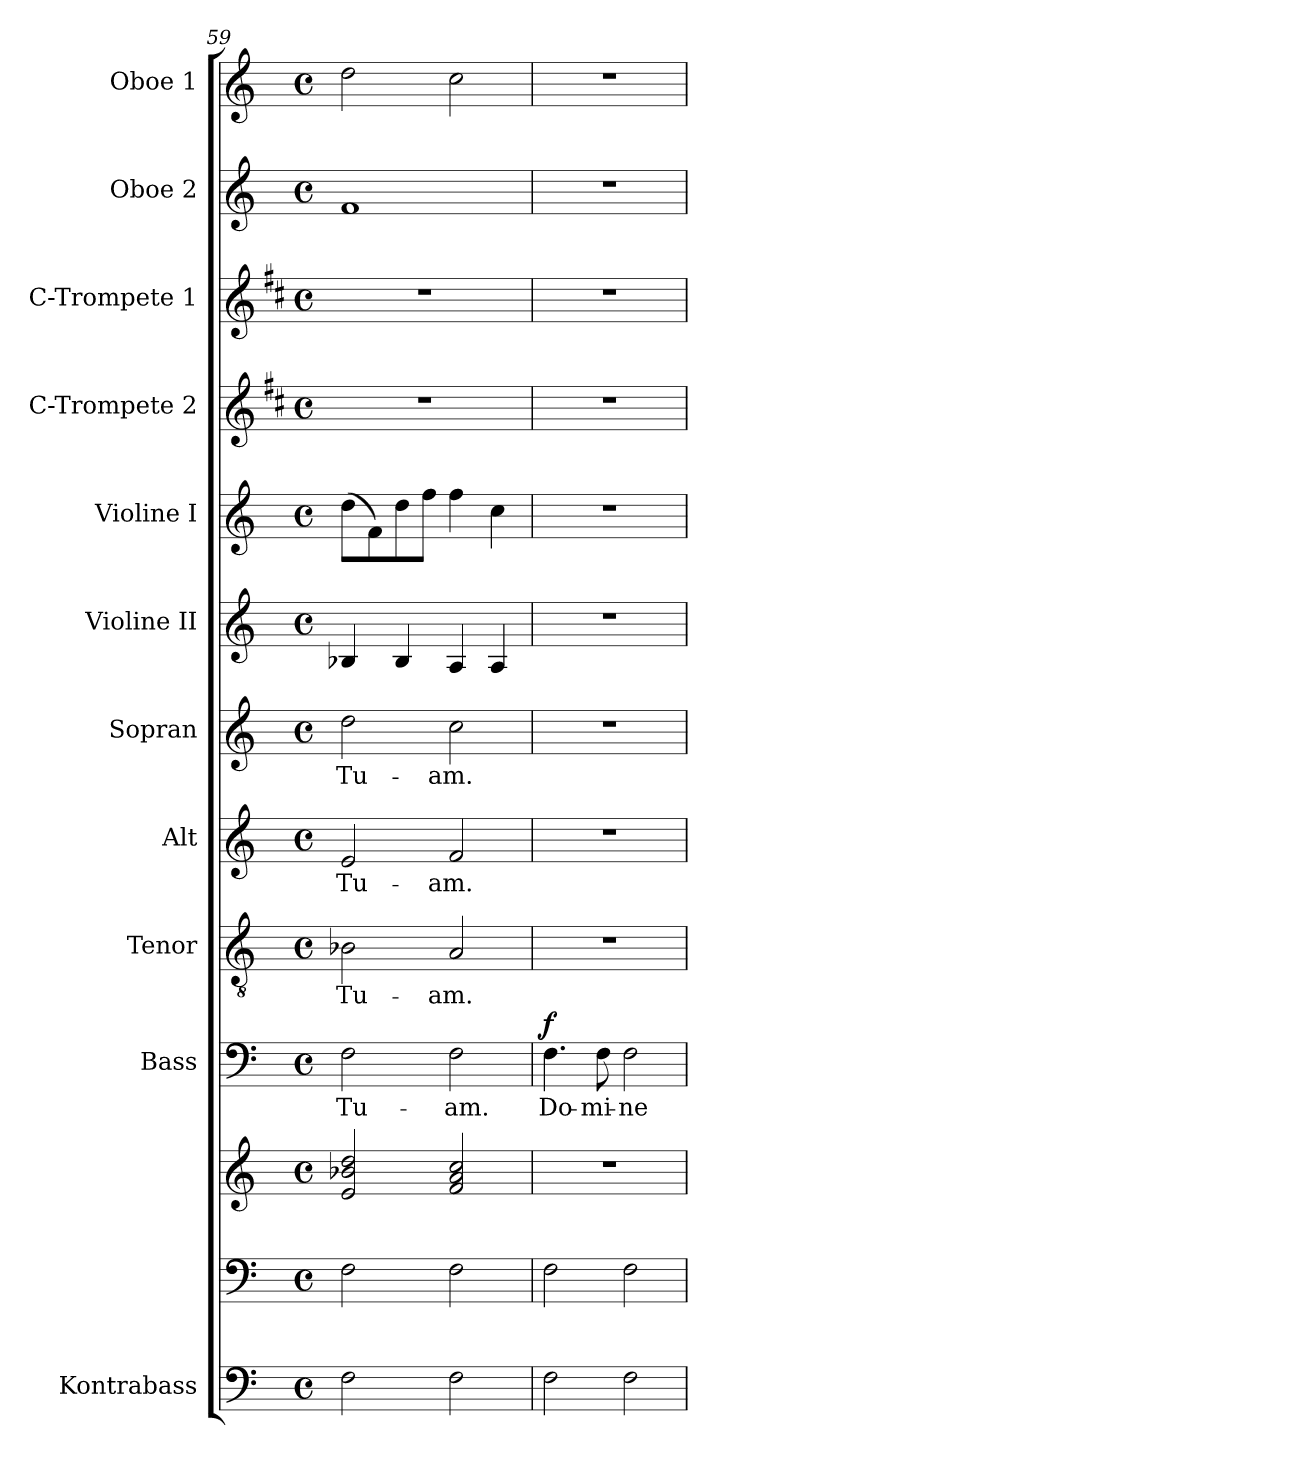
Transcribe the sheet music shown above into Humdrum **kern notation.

**kern	**kern	**kern	**kern	**text	**dynam	**kern	**text	**kern	**text	**kern	**text	**kern	**kern	**kern	**kern	**kern	**kern
*part12	*part11	*part11	*part10	*part10	*part10	*part9	*part9	*part8	*part8	*part7	*part7	*part6	*part5	*part4	*part3	*part2	*part1
*staff13	*staff12	*staff11	*staff10	*staff10	*staff10	*staff9	*staff9	*staff8	*staff8	*staff7	*staff7	*staff6	*staff5	*staff4	*staff3	*staff2	*staff1
*I"Kontrabass	*	*	*I"Bass	*	*	*I"Tenor	*	*I"Alt	*	*I"Sopran	*	*I"Violine II	*I"Violine I	*I"C-Trompete 2	*I"C-Trompete 1	*I"Oboe 2	*I"Oboe 1
*I'Kb.	*	*	*I'B.	*	*	*I'T.	*	*I'A.	*	*I'S.	*	*I'Vl. II	*I'Vl. I	*I'C Trp. 2	*I'C Trp. 1	*I'Ob. 2	*I'Ob. 1
*clefF4	*clefF4	*clefG2	*clefF4	*	*	*clefGv2	*	*clefG2	*	*clefG2	*	*clefG2	*clefG2	*clefG2	*clefG2	*clefG2	*clefG2
*ITrd7c12	*	*	*	*	*	*	*	*	*	*	*	*	*	*ITrd1c2	*ITrd1c2	*	*
*k[]	*k[]	*k[]	*k[]	*	*	*k[]	*	*k[]	*	*k[]	*	*k[]	*k[]	*k[]	*k[]	*k[]	*k[]
*C:	*C:	*C:	*C:	*	*	*C:	*	*C:	*	*C:	*	*C:	*C:	*C:	*C:	*C:	*C:
*M4/4	*M4/4	*M4/4	*M4/4	*	*	*M4/4	*	*M4/4	*	*M4/4	*	*M4/4	*M4/4	*M4/4	*M4/4	*M4/4	*M4/4
*met(c)	*met(c)	*met(c)	*met(c)	*	*	*met(c)	*	*met(c)	*	*met(c)	*	*met(c)	*met(c)	*met(c)	*met(c)	*met(c)	*met(c)
=59	=59	=59	=59	=59	=59	=59	=59	=59	=59	=59	=59	=59	=59	=59	=59	=59	=59
!	!	!	!	!LO:LY:b	!	!	!LO:LY:b	!	!LO:LY:b	!	!LO:LY:b	!	!	!	!	!	!
2FF\	2F\	2e/ 2b-X/ 2dd/	2F\	Tu-	.	2B-X\	Tu-	2e/	Tu-	2dd\	Tu-	4B-X/	(>8dd\L	1r	1r	1f	2dd\
.	.	.	.	.	.	.	.	.	.	.	.	.	8f\)	.	.	.	.
.	.	.	.	.	.	.	.	.	.	.	.	4B-/	8dd\	.	.	.	.
.	.	.	.	.	.	.	.	.	.	.	.	.	8ff\J	.	.	.	.
!	!	!	!	!LO:LY:b	!	!	!LO:LY:b	!	!LO:LY:b	!	!LO:LY:b	!	!	!	!	!	!
2FF\	2F\	2f/ 2a/ 2cc/	2F\	-am.	.	2A/	-am.	2f/	-am.	2cc\	-am.	4A/	4ff\	.	.	.	2cc\
.	.	.	.	.	.	.	.	.	.	.	.	4A/	4cc\	.	.	.	.
!!LO:PB:g=z
=60	=60	=60	=60	=60	=60	=60	=60	=60	=60	=60	=60	=60	=60	=60	=60	=60	=60
!	!	!	!	!LO:LY:b	!LO:DY:a	!	!	!	!	!	!	!	!	!	!	!	!
2FF\	2F\	1r	4.F\	Do-	f	1r	.	1r	.	1r	.	1r	1r	1r	1r	1r	1r
!	!	!	!	!LO:LY:b	!	!	!	!	!	!	!	!	!	!	!	!	!
.	.	.	8F\	-mi-	.	.	.	.	.	.	.	.	.	.	.	.	.
!	!	!	!	!LO:LY:b	!	!	!	!	!	!	!	!	!	!	!	!	!
2FF\	2F\	.	2F\	-ne	.	.	.	.	.	.	.	.	.	.	.	.	.
=	=	=	=	=	=	=	=	=	=	=	=	=	=	=	=	=	=
*-	*-	*-	*-	*-	*-	*-	*-	*-	*-	*-	*-	*-	*-	*-	*-	*-	*-
